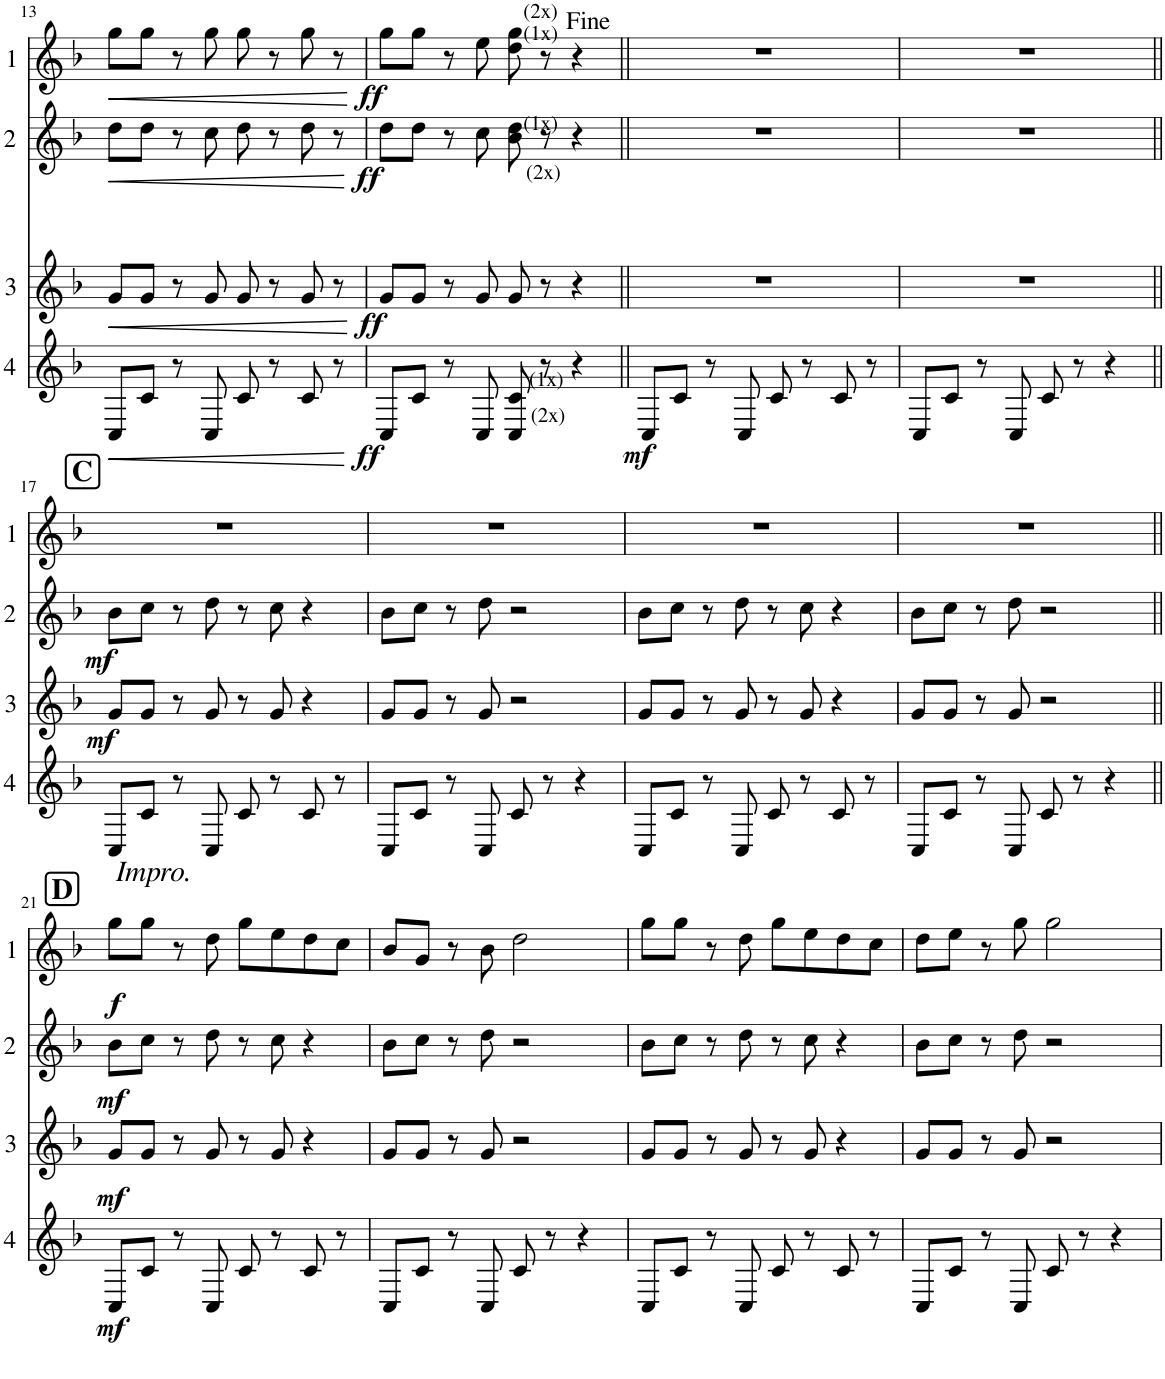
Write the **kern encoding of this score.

**kern	**dynam	**kern	**dynam	**kern	**dynam	**kern	**dynam
*part4	*part4	*part3	*part3	*part2	*part2	*part1	*part1
*staff4	*staff4	*staff3	*staff3	*staff2	*staff2	*staff1	*staff1
*I"Cor 4	*	*I"Cor 3	*	*I"Cor 2	*	*I"Cor 1	*
!!LO:PB:g=z
*clefG2	*	*clefG2	*	*clefG2	*	*clefG2	*
*Trd4c7	*	*Trd4c7	*	*Trd4c7	*	*Trd4c7	*
*k[b-]	*	*k[b-]	*	*k[b-]	*	*k[b-]	*
*M4/4	*	*M4/4	*	*M4/4	*	*M4/4	*
=13	=13	=13	=13	=13	=13	=13	=13
!	!LO:HP:b	!	!LO:HP:b	!	!LO:HP:b	!	!LO:HP:b
8C/L	<	8g/L	<	8dd\L	<	8gg\L	<
8c/J	.	8g/J	.	8dd\J	.	8gg\J	.
8r	.	8r	.	8r	.	8r	.
8C/	.	8g/	.	8cc\	.	8gg\	.
8c/	.	8g/	.	8dd\	.	8gg\	.
8r	.	8r	.	8r	.	8r	.
8c/	.	8g/	.	8dd\	.	8gg\	.
8r	.	8r	.	8r	.	8r	.
.	[	.	[	.	[	.	[
=14	=14	=14	=14	=14	=14	=14	=14
!	!LO:DY:b	!	!LO:DY:b	!	!LO:DY:b	!	!LO:DY:b
8C/L	ff	8g/L	ff	8dd\L	ff	8gg\L	ff
8c/J	.	8g/J	.	8dd\J	.	8gg\J	.
8r	.	8r	.	8r	.	8r	.
8C/	.	8g/	.	8cc\	.	8ee\	.
!LO:TX:b:t=(2x)	!	!	!	!	!	!	!
8C/ 8c/	.	8g/	.	8b-\ 8dd\	.	8dd\ 8gg\	.
!	!	!	!	!	!	!LO:TX:a:t=(1x)	!
!	!	!	!	!LO:TX:a:t=(1x)	!	!	!
8r	.	8r	.	8r	.	8r	.
!	!	!	!	!	!	!LO:TX:a:t=(2x)	!
!	!	!LO:TX:a:t=(2x)	!	!	!	!	!
4r	.	4r	.	4r	.	4r	.
=15||	=15||	=15||	=15||	=15||	=15||	=15||	=15||
!LO:TX:a:t=(1x)	!	!	!	!	!	!	!
!	!LO:DY:b	!	!	!	!	!	!
8C/L	mf	1r	.	1r	.	1r	.
8c/J	.	.	.	.	.	.	.
8r	.	.	.	.	.	.	.
8C/	.	.	.	.	.	.	.
8c/	.	.	.	.	.	.	.
8r	.	.	.	.	.	.	.
8c/	.	.	.	.	.	.	.
8r	.	.	.	.	.	.	.
=16	=16	=16	=16	=16	=16	=16	=16
8C/L	.	1r	.	1r	.	1r	.
8c/J	.	.	.	.	.	.	.
8r	.	.	.	.	.	.	.
8C/	.	.	.	.	.	.	.
8c/	.	.	.	.	.	.	.
8r	.	.	.	.	.	.	.
4r	.	.	.	.	.	.	.
!!LO:LB:g=z
!!LO:REH:place=s1:a:B:cj:fs=14:t=C
=17||	=17||	=17||	=17||	=17||	=17||	=17||	=17||
!	!	!	!LO:DY:b	!	!LO:DY:b	!	!
8C/L	.	8g/L	mf	8b-\L	mf	1r	.
8c/J	.	8g/J	.	8cc\J	.	.	.
8r	.	8r	.	8r	.	.	.
8C/	.	8g/	.	8dd\	.	.	.
8c/	.	8r	.	8r	.	.	.
8r	.	8g/	.	8cc\	.	.	.
8c/	.	4r	.	4r	.	.	.
8r	.	.	.	.	.	.	.
=18	=18	=18	=18	=18	=18	=18	=18
8C/L	.	8g/L	.	8b-\L	.	1r	.
8c/J	.	8g/J	.	8cc\J	.	.	.
8r	.	8r	.	8r	.	.	.
8C/	.	8g/	.	8dd\	.	.	.
8c/	.	2r	.	2r	.	.	.
8r	.	.	.	.	.	.	.
4r	.	.	.	.	.	.	.
=19	=19	=19	=19	=19	=19	=19	=19
8C/L	.	8g/L	.	8b-\L	.	1r	.
8c/J	.	8g/J	.	8cc\J	.	.	.
8r	.	8r	.	8r	.	.	.
8C/	.	8g/	.	8dd\	.	.	.
8c/	.	8r	.	8r	.	.	.
8r	.	8g/	.	8cc\	.	.	.
8c/	.	4r	.	4r	.	.	.
8r	.	.	.	.	.	.	.
=20	=20	=20	=20	=20	=20	=20	=20
8C/L	.	8g/L	.	8b-\L	.	1r	.
8c/J	.	8g/J	.	8cc\J	.	.	.
8r	.	8r	.	8r	.	.	.
8C/	.	8g/	.	8dd\	.	.	.
8c/	.	2r	.	2r	.	.	.
8r	.	.	.	.	.	.	.
4r	.	.	.	.	.	.	.
!!LO:LB:g=z
!!LO:REH:place=s1:a:B:cj:fs=14:t=D
=21||	=21||	=21||	=21||	=21||	=21||	=21||	=21||
!	!	!	!	!	!	!LO:TX:a:i:t=Impro.	!
!	!LO:DY:b	!	!LO:DY:b	!	!LO:DY:b	!	!LO:DY:b
8C/L	mf	8g/L	mf	8b-\L	mf	8gg\L	f
8c/J	.	8g/J	.	8cc\J	.	8gg\J	.
8r	.	8r	.	8r	.	8r	.
8C/	.	8g/	.	8dd\	.	8dd\	.
8c/	.	8r	.	8r	.	8gg\L	.
8r	.	8g/	.	8cc\	.	8ee\	.
8c/	.	4r	.	4r	.	8dd\	.
8r	.	.	.	.	.	8cc\J	.
=22	=22	=22	=22	=22	=22	=22	=22
8C/L	.	8g/L	.	8b-\L	.	8b-/L	.
8c/J	.	8g/J	.	8cc\J	.	8g/J	.
8r	.	8r	.	8r	.	8r	.
8C/	.	8g/	.	8dd\	.	8b-\	.
8c/	.	2r	.	2r	.	2dd\	.
8r	.	.	.	.	.	.	.
4r	.	.	.	.	.	.	.
=23	=23	=23	=23	=23	=23	=23	=23
8C/L	.	8g/L	.	8b-\L	.	8gg\L	.
8c/J	.	8g/J	.	8cc\J	.	8gg\J	.
8r	.	8r	.	8r	.	8r	.
8C/	.	8g/	.	8dd\	.	8dd\	.
8c/	.	8r	.	8r	.	8gg\L	.
8r	.	8g/	.	8cc\	.	8ee\	.
8c/	.	4r	.	4r	.	8dd\	.
8r	.	.	.	.	.	8cc\J	.
=24	=24	=24	=24	=24	=24	=24	=24
8C/L	.	8g/L	.	8b-\L	.	8dd\L	.
8c/J	.	8g/J	.	8cc\J	.	8ee\J	.
8r	.	8r	.	8r	.	8r	.
8C/	.	8g/	.	8dd\	.	8gg\	.
8c/	.	2r	.	2r	.	2gg\	.
8r	.	.	.	.	.	.	.
4r	.	.	.	.	.	.	.
=	=	=	=	=	=	=	=
*-	*-	*-	*-	*-	*-	*-	*-
